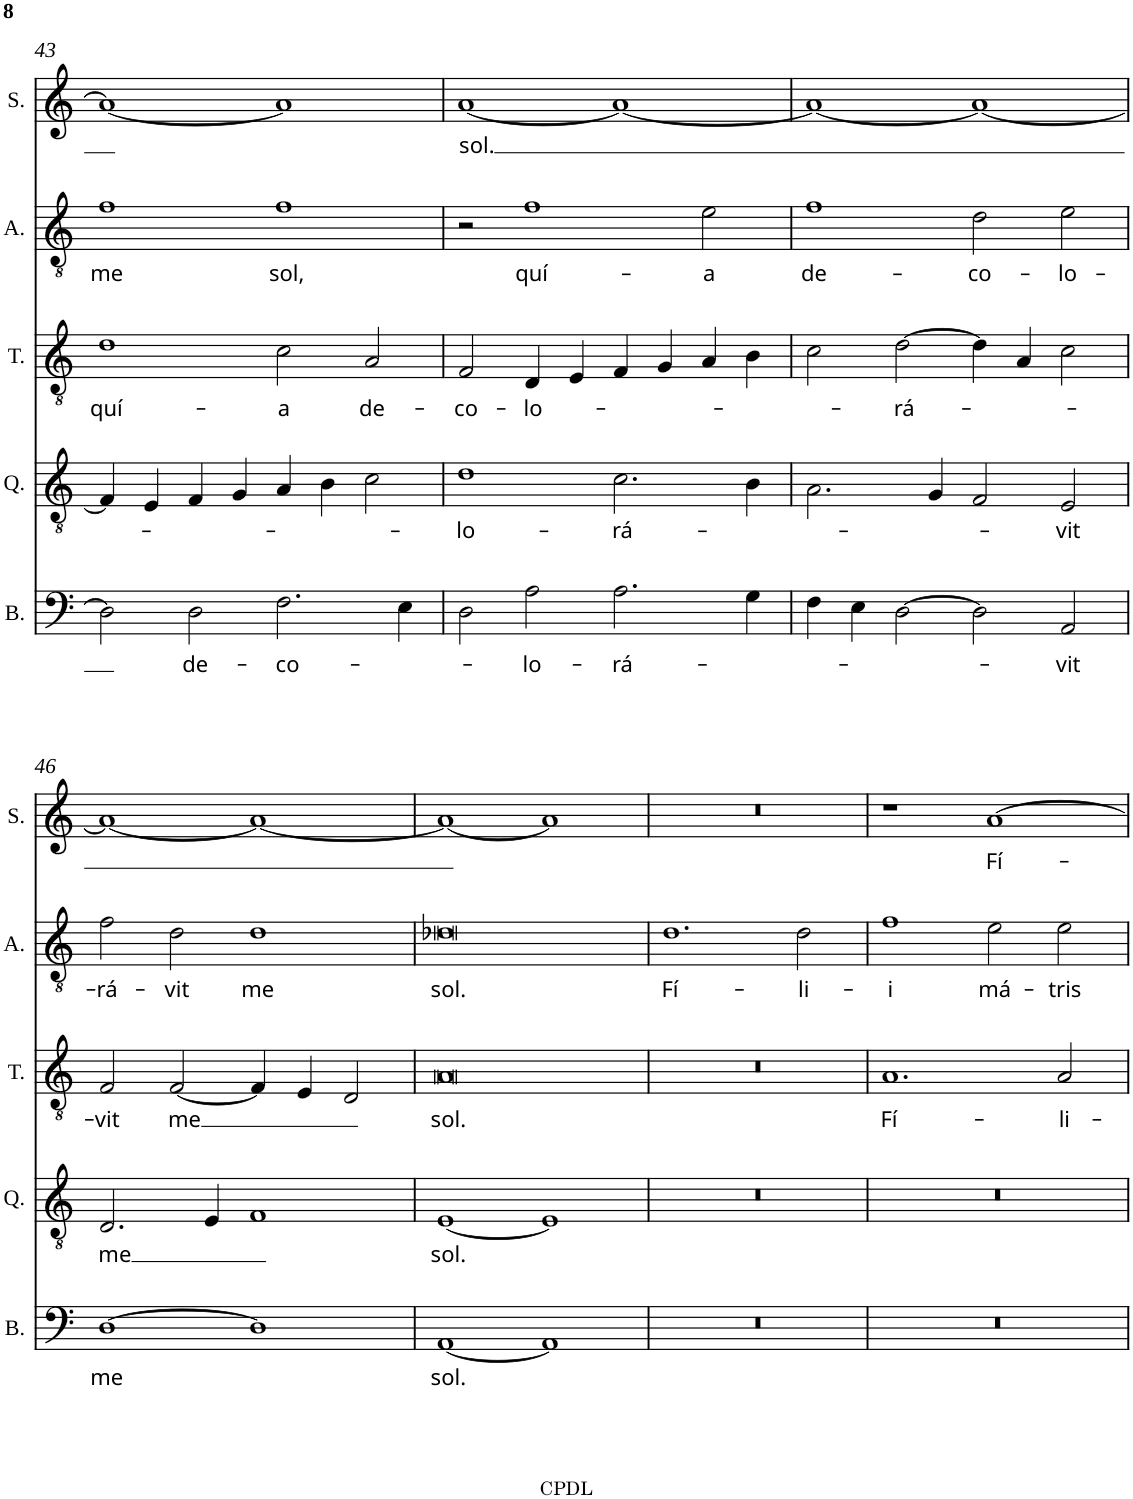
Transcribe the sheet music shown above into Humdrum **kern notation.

**kern	**text	**kern	**text	**kern	**text	**kern	**text	**kern	**text
*part5	*part5	*part4	*part4	*part3	*part3	*part2	*part2	*part1	*part1
*staff5	*staff5	*staff4	*staff4	*staff3	*staff3	*staff2	*staff2	*staff1	*staff1
*I"Bassus	*	*I"Quintus	*	*I"Tenor	*	*I"Altus	*	*I"Superius	*
*I'B.	*	*I'Q.	*	*I'T.	*	*I'A.	*	*I'S.	*
!!LO:PB:g=z
*clefF4	*	*clefGv2	*	*clefGv2	*	*clefGv2	*	*clefG2	*
*	*	*Trd8c14	*	*	*	*Trd1c2	*	*	*
*k[]	*	*k[]	*	*k[]	*	*k[]	*	*k[]	*
*M4/2	*	*M4/2	*	*M4/2	*	*M4/2	*	*M4/2	*
=43	=43	=43	=43	=43	=43	=43	=43	=43	=43
!	!	!	!	!	!LO:LY:b	!	!LO:LY:b	!	!
2D\]	.	4F/]	.	1d	quí-	1f	me	1a_	.
.	.	4E/	.	.	.	.	.	.	.
!	!LO:LY:b	!	!	!	!	!	!	!	!
2D\	de-	4F/	.	.	.	.	.	.	.
.	.	4G/	.	.	.	.	.	.	.
!	!LO:LY:b	!	!	!	!LO:LY:b	!	!LO:LY:b	!	!
2.F\	-co-	4A/	.	2c\	-a	1f	sol,	1a]	.
.	.	4B\	.	.	.	.	.	.	.
!	!	!	!	!	!LO:LY:b	!	!	!	!
.	.	2c\	.	2A/	de-	.	.	.	.
4E\	.	.	.	.	.	.	.	.	.
=44	=44	=44	=44	=44	=44	=44	=44	=44	=44
!	!	!	!LO:LY:b	!	!LO:LY:b	!	!	!	!LO:LY:b
2D\	.	1d	-lo-	2F/	-co-	2r	.	[1a	sol.
!	!LO:LY:b	!	!	!	!LO:LY:b	!	!LO:LY:b	!	!
2A\	-lo-	.	.	4D/	-lo-	1f	quí-	.	.
.	.	.	.	4E/	.	.	.	.	.
!	!LO:LY:b	!	!LO:LY:b	!	!	!	!	!	!
2.A\	-rá-	2.c\	-rá-	4F/	.	.	.	1a_	.
.	.	.	.	4G/	.	.	.	.	.
!	!	!	!	!	!	!	!LO:LY:b	!	!
.	.	.	.	4A/	.	2e\	-a	.	.
4G\	.	4B\	.	4B\	.	.	.	.	.
=45	=45	=45	=45	=45	=45	=45	=45	=45	=45
!	!	!	!	!	!	!	!LO:LY:b	!	!
4F\	.	2.A\	.	2c\	.	1f	de-	1a_	.
4E\	.	.	.	.	.	.	.	.	.
!	!	!	!	!	!LO:LY:b	!	!	!	!
[2D\	.	.	.	[2d\	-rá-	.	.	.	.
.	.	4G/	.	.	.	.	.	.	.
!	!	!	!	!	!	!	!LO:LY:b	!	!
2D\]	.	2F/	.	4d\]	.	2d\	-co-	1a_	.
.	.	.	.	4A/	.	.	.	.	.
!	!LO:LY:b	!	!LO:LY:b	!	!	!	!LO:LY:b	!	!
2AA/	-vit	2E/	-vit	2c\	.	2e\	-lo-	.	.
!!LO:LB:g=z
=46	=46	=46	=46	=46	=46	=46	=46	=46	=46
!	!LO:LY:b	!	!LO:LY:b	!	!LO:LY:b	!	!LO:LY:b	!	!
[1D	me	2.D/	me	2F/	-vit	2f\	-rá-	1a_	.
!	!	!	!	!	!LO:LY:b	!	!LO:LY:b	!	!
.	.	.	.	[2F/	me	2d\	-vit	.	.
.	.	4E/	.	.	.	.	.	.	.
!	!	!	!	!	!	!	!LO:LY:b	!	!
1D]	.	1F	.	4F/]	.	1d	me	1a_	.
.	.	.	.	4E/	.	.	.	.	.
.	.	.	.	2D/	.	.	.	.	.
=47	=47	=47	=47	=47	=47	=47	=47	=47	=47
!	!LO:LY:b	!	!LO:LY:b	!	!LO:LY:b	!	!LO:LY:b	!	!
[1AA	sol.	[1E	sol.	0A	sol.	0d-X	sol.	1a_	.
1AA]	.	1E]	.	.	.	.	.	1a]	.
=48	=48	=48	=48	=48	=48	=48	=48	=48	=48
!	!	!	!	!	!	!	!LO:LY:b	!	!
0r	.	0r	.	0r	.	1.d	Fí-	0r	.
!	!	!	!	!	!	!	!LO:LY:b	!	!
.	.	.	.	.	.	2d\	-li-	.	.
=49	=49	=49	=49	=49	=49	=49	=49	=49	=49
!	!	!	!	!	!LO:LY:b	!	!LO:LY:b	!	!
0r	.	0r	.	1.A	Fí-	1f	-i	1r	.
!	!	!	!	!	!	!	!LO:LY:b	!	!LO:LY:b
.	.	.	.	.	.	2e\	má-	[1a	Fí-
!	!	!	!	!	!LO:LY:b	!	!LO:LY:b	!	!
.	.	.	.	2A/	-li-	2e\	-tris	.	.
=	=	=	=	=	=	=	=	=	=
*-	*-	*-	*-	*-	*-	*-	*-	*-	*-
